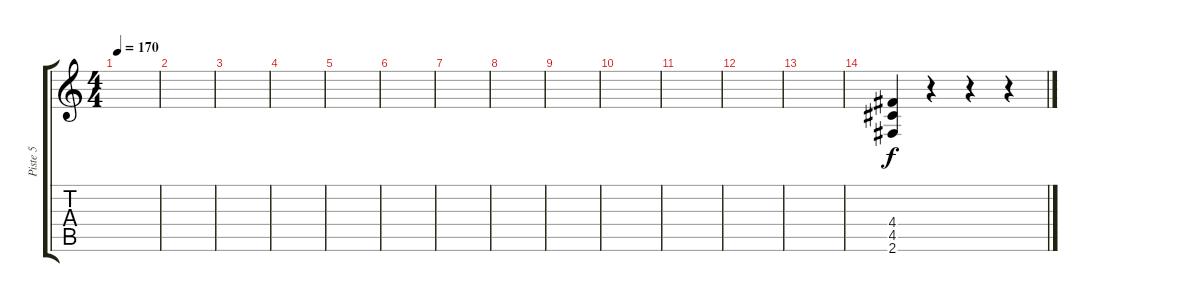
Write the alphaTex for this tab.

\track ("Piste 5" "Piste 5") {instrument electricguitarjazz}
\staff {score tabs}
\tuning (E4 B3 G3 D3 A2 E2) {hide}
\ts (4 4)
\tempo 170
\clef g2
\ks c
|
|
|
|
|
|
|
|
|
|
|
|
|
(4.4 4.5 2.6).4 r.4 r.4 r.4
